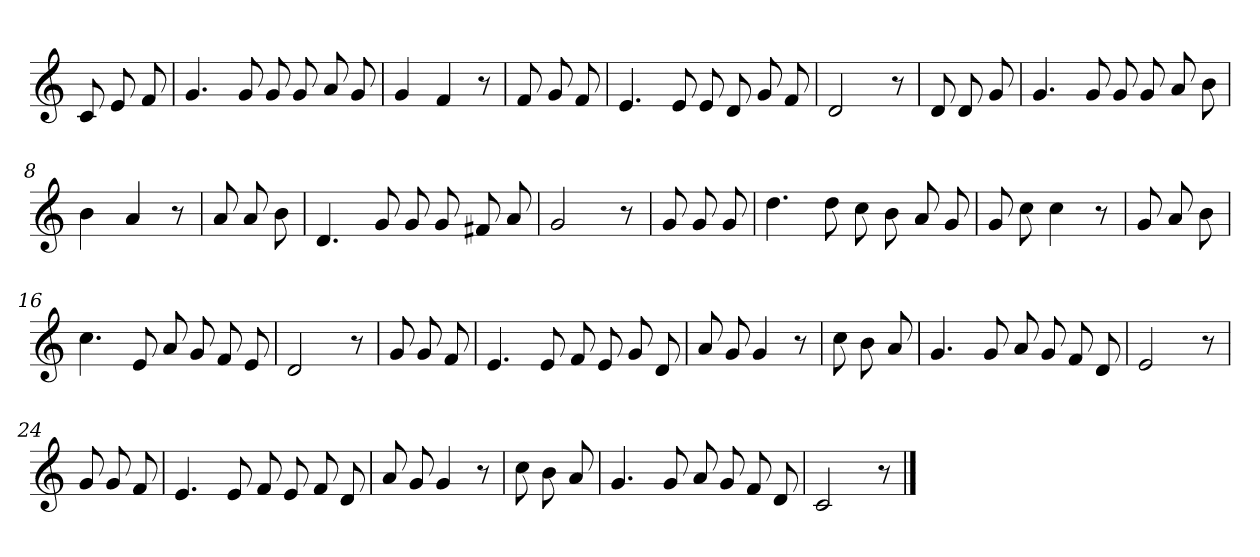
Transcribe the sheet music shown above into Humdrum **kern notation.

**kern
*part1
*staff1
*clefG2
*k[]
*C:
=
8c
8e
8f
=1
4.g
8g
8g
8g
8a
8g
=2
4g
4f
8r
=3
8f
8g
8f
=4
4.e
8e
8e
8d
8g
8f
=5
2d
8r
=6
8d
8d
8g
=7
4.g
8g
8g
8g
8a
8b
=8
4b
4a
8r
=9
8a
8a
8b
=10
4.d
8g
8g
8g
8f#X
8a
=11
2g
8r
=12
8g
8g
8g
=13
4.dd
8dd
8cc
8b
8a
8g
=14
8g
8cc
4cc
8r
=15
8g
8a
8b
=16
4.cc
8e
8a
8g
8f
8e
=17
2d
8r
=18
8g
8g
8f
=19
4.e
8e
8f
8e
8g
8d
=20
8a
8g
4g
8r
=21
8cc
8b
8a
=22
4.g
8g
8a
8g
8f
8d
=23
2e
8r
=24
8g
8g
8f
=25
4.e
8e
8f
8e
8f
8d
=26
8a
8g
4g
8r
=27
8cc
8b
8a
=28
4.g
8g
8a
8g
8f
8d
=29
2c
8r
==
*-
